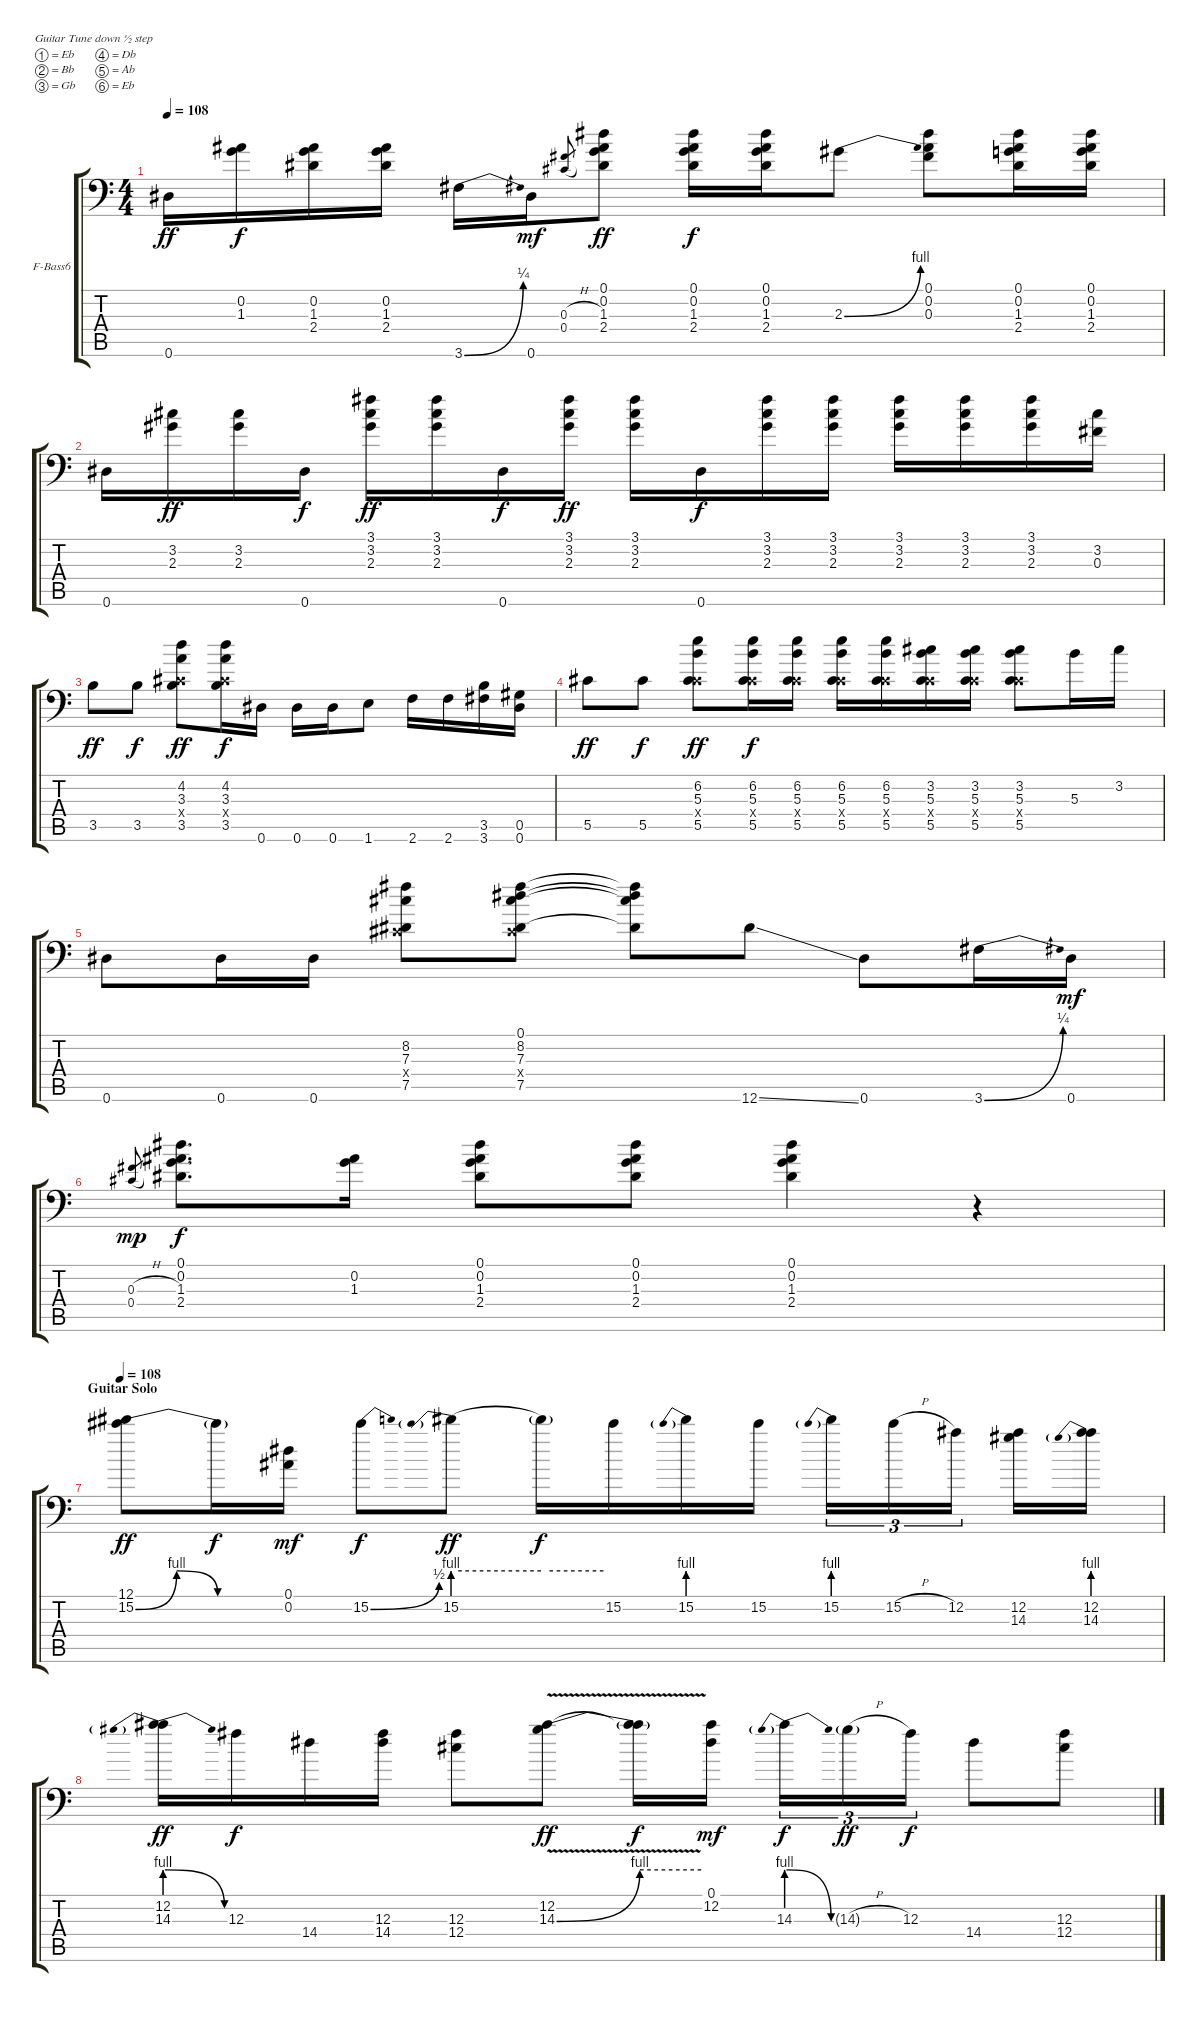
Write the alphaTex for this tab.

\bracketExtendMode groupsimilarinstruments
\firstSystemTrackNameOrientation horizontal
\otherSystemsTrackNameOrientation horizontal
\track ("Overdub" "F-Bass6") {instrument fretlessbass}
\staff {score tabs}
\tuning (Eb4 Bb3 Gb3 Db3 Ab2 Eb2)
\ts (4 4)
\tempo 108
\clef f4
\ks c
0.6.16{dy ff} (0.2 1.3).16{dy f} (0.2 1.3 2.4).16 (0.2 1.3 2.4).16 3.6{be (bend 0 0 60 1)}.16 0.6.16{dy mf} (0.3{h} 0.4{h}).8{gr} (0.1 0.2 1.3 2.4).8{dy ff} (0.1 0.2 1.3 2.4).16{dy f} (0.1 0.2 1.3 2.4).16 2.3{be (bend 0 0 60 4)}.8 (0.1 0.2 0.3).8 (0.1 0.2 1.3 2.4).16 (0.1 0.2 1.3 2.4).16 |
0.6.16 (3.2 2.3).16{dy ff} (3.2 2.3).16 0.6.16{dy f} (3.1 3.2 2.3).16{dy ff} (3.1 3.2 2.3).16 0.6.16{dy f} (3.1 3.2 2.3).16{dy ff} (3.1 3.2 2.3).16 0.6.16{dy f} (3.1 3.2 2.3).16 (3.1 3.2 2.3).16 (3.1 3.2 2.3).16 (3.1 3.2 2.3).16 (3.1 3.2 2.3).16 (3.2 0.3).16 |
3.5.8{dy ff} 3.5.8{dy f} (4.2 3.3 0.4{x} 3.5).8{dy ff} (4.2 3.3 0.4{x} 3.5).16{dy f} 0.6.16 0.6.16 0.6.16 1.6.8 2.6.16 2.6.16 (3.5 3.6).16 (0.5 0.6).16 |
5.5.8{dy ff} 5.5.8{dy f} (6.2 5.3 0.4{x} 5.5).8{dy ff} (6.2 5.3 0.4{x} 5.5).16{dy f} (6.2 5.3 0.4{x} 5.5).16 (6.2 5.3 0.4{x} 5.5).16 (6.2 5.3 0.4{x} 5.5).16 (3.2 5.3 0.4{x} 5.5).16 (3.2 5.3 0.4{x} 5.5).16 (3.2 5.3 0.4{x} 5.5).8 5.3.16 3.2.16 |
0.6.8 0.6.16 0.6.16 (8.2 7.3 0.4{x} 7.5).8 (0.1 8.2 7.3 0.4{x} 7.5).8 (0.1{t} 8.2{t} 7.3{t} 7.5{t}).8 12.6{ss}.8 0.6.8 3.6{be (bend 0 0 60 1)}.16 0.6.16{dy mf} |
(0.3{h} 0.4{h}).8{gr dy mp} (0.1 0.2 1.3 2.4).8{d dy f} (0.2 1.3).16 (0.1 0.2 1.3 2.4).8 (0.1 0.2 1.3 2.4).8 (0.1 0.2 1.3 2.4).4 r.4 |
\section ("" "Guitar Solo")
\tempo 108
(12.1 15.2{be (bendrelease 0 0 30 4 30 4 60 0)}).8{dy ff} 15.2{be (hold 0 0 60 0) t}.16{dy f} (0.1 0.2).16{dy mf} 15.2{be (bend 0 0 60 2)}.8{dy f} 15.2{be (prebend 0 4 60 4)}.8{dy ff} 15.2{be (hold 0 4 60 4) t}.16{dy f} 15.2.16 15.2{be (prebend 0 4 60 4)}.16 15.2.16 15.2{be (prebend 0 4 60 4)}.16{tu (3 2)} 15.2{h}.16{tu (3 2)} 12.2.16{tu (3 2)} (12.2 14.3).16 (12.2 14.3{be (prebend 0 4 60 4)}).16 |
(12.2 14.3{be (prebendrelease 0 4 60 0)}).16{dy ff} 12.3.16{dy f} 14.4.16 (12.3 14.4).16 (12.3 12.4).8 (12.2{v} 14.3{be (bend 0 0 60 4)}).8{dy ff} (12.2{v t} 14.3{be (hold 0 4 60 4) t}).16{dy f} (0.1 12.2).16{dy mf} 14.3{be (prebendrelease 0 4 60 0)}.16{tu (3 2) dy f} 14.3{h g}.16{tu (3 2) dy ff} 12.3.16{tu (3 2) dy f} 14.4.8 (12.3 12.4).8
